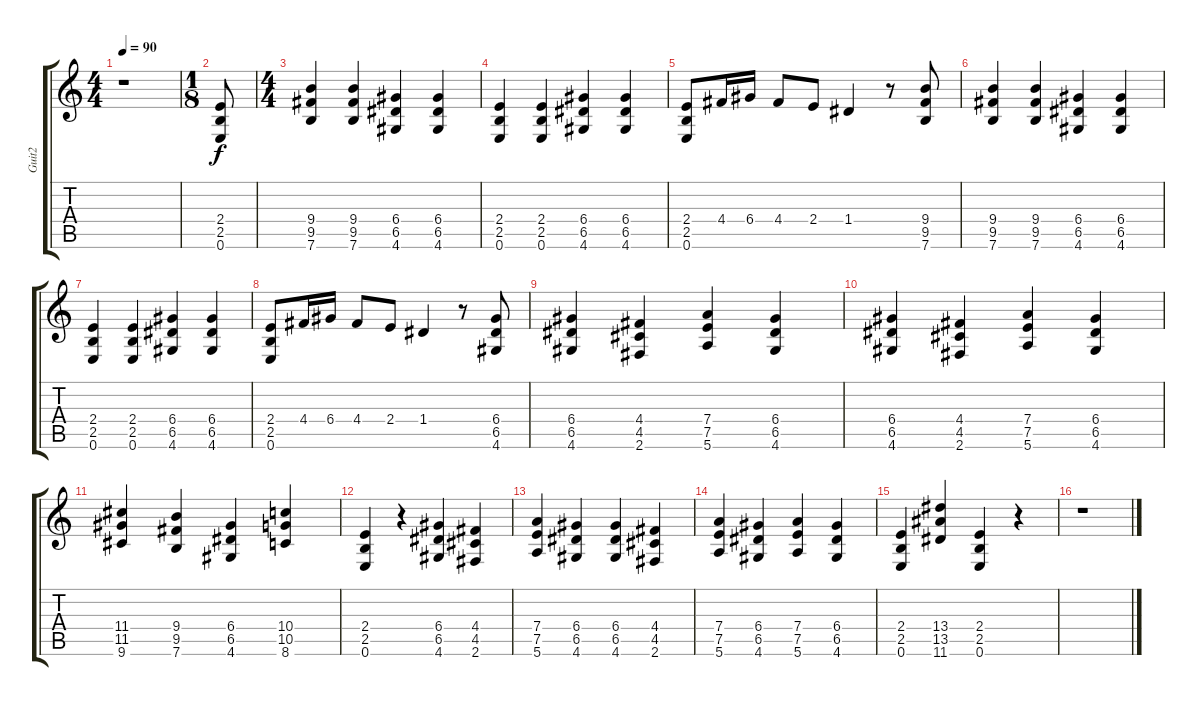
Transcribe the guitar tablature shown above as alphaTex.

\track ("Guit2" "Guit2") {instrument distortionguitar}
\staff {score tabs}
\tuning (E4 B3 G3 D3 A2 E2) {hide}
\ts (4 4)
\tempo 90
\clef g2
\ks c
r.1{dy f instrument distortionguitar} |
\ts (1 8)
(2.4 2.5 0.6).8 |
\ts (4 4)
(9.4 9.5 7.6).4 (9.4 9.5 7.6).4 (6.4 6.5 4.6).4 (6.4 6.5 4.6).4 |
(2.4 2.5 0.6).4 (2.4 2.5 0.6).4 (6.4 6.5 4.6).4 (6.4 6.5 4.6).4 |
(2.4 2.5 0.6).8 4.4.16 6.4.16 4.4.8 2.4.8 1.4.4 r.8 (9.4 9.5 7.6).8 |
(9.4 9.5 7.6).4 (9.4 9.5 7.6).4 (6.4 6.5 4.6).4 (6.4 6.5 4.6).4 |
(2.4 2.5 0.6).4 (2.4 2.5 0.6).4 (6.4 6.5 4.6).4 (6.4 6.5 4.6).4 |
(2.4 2.5 0.6).8 4.4.16 6.4.16 4.4.8 2.4.8 1.4.4 r.8 (6.4 6.5 4.6).8 |
(6.4 6.5 4.6).4 (4.4 4.5 2.6).4 (7.4 7.5 5.6).4 (6.4 6.5 4.6).4 |
(6.4 6.5 4.6).4 (4.4 4.5 2.6).4 (7.4 7.5 5.6).4 (6.4 6.5 4.6).4 |
(11.4 11.5 9.6).4 (9.4 9.5 7.6).4 (6.4 6.5 4.6).4 (10.4 10.5 8.6).4 |
(2.4 2.5 0.6).4 r.4 (6.4 6.5 4.6).4 (4.4 4.5 2.6).4 |
(7.4 7.5 5.6).4 (6.4 6.5 4.6).4 (6.4 6.5 4.6).4 (4.4 4.5 2.6).4 |
(7.4 7.5 5.6).4 (6.4 6.5 4.6).4 (7.4 7.5 5.6).4 (6.4 6.5 4.6).4 |
(2.4 2.5 0.6).4 (13.4 13.5 11.6).4 (2.4 2.5 0.6).4 r.4 |
r.1
